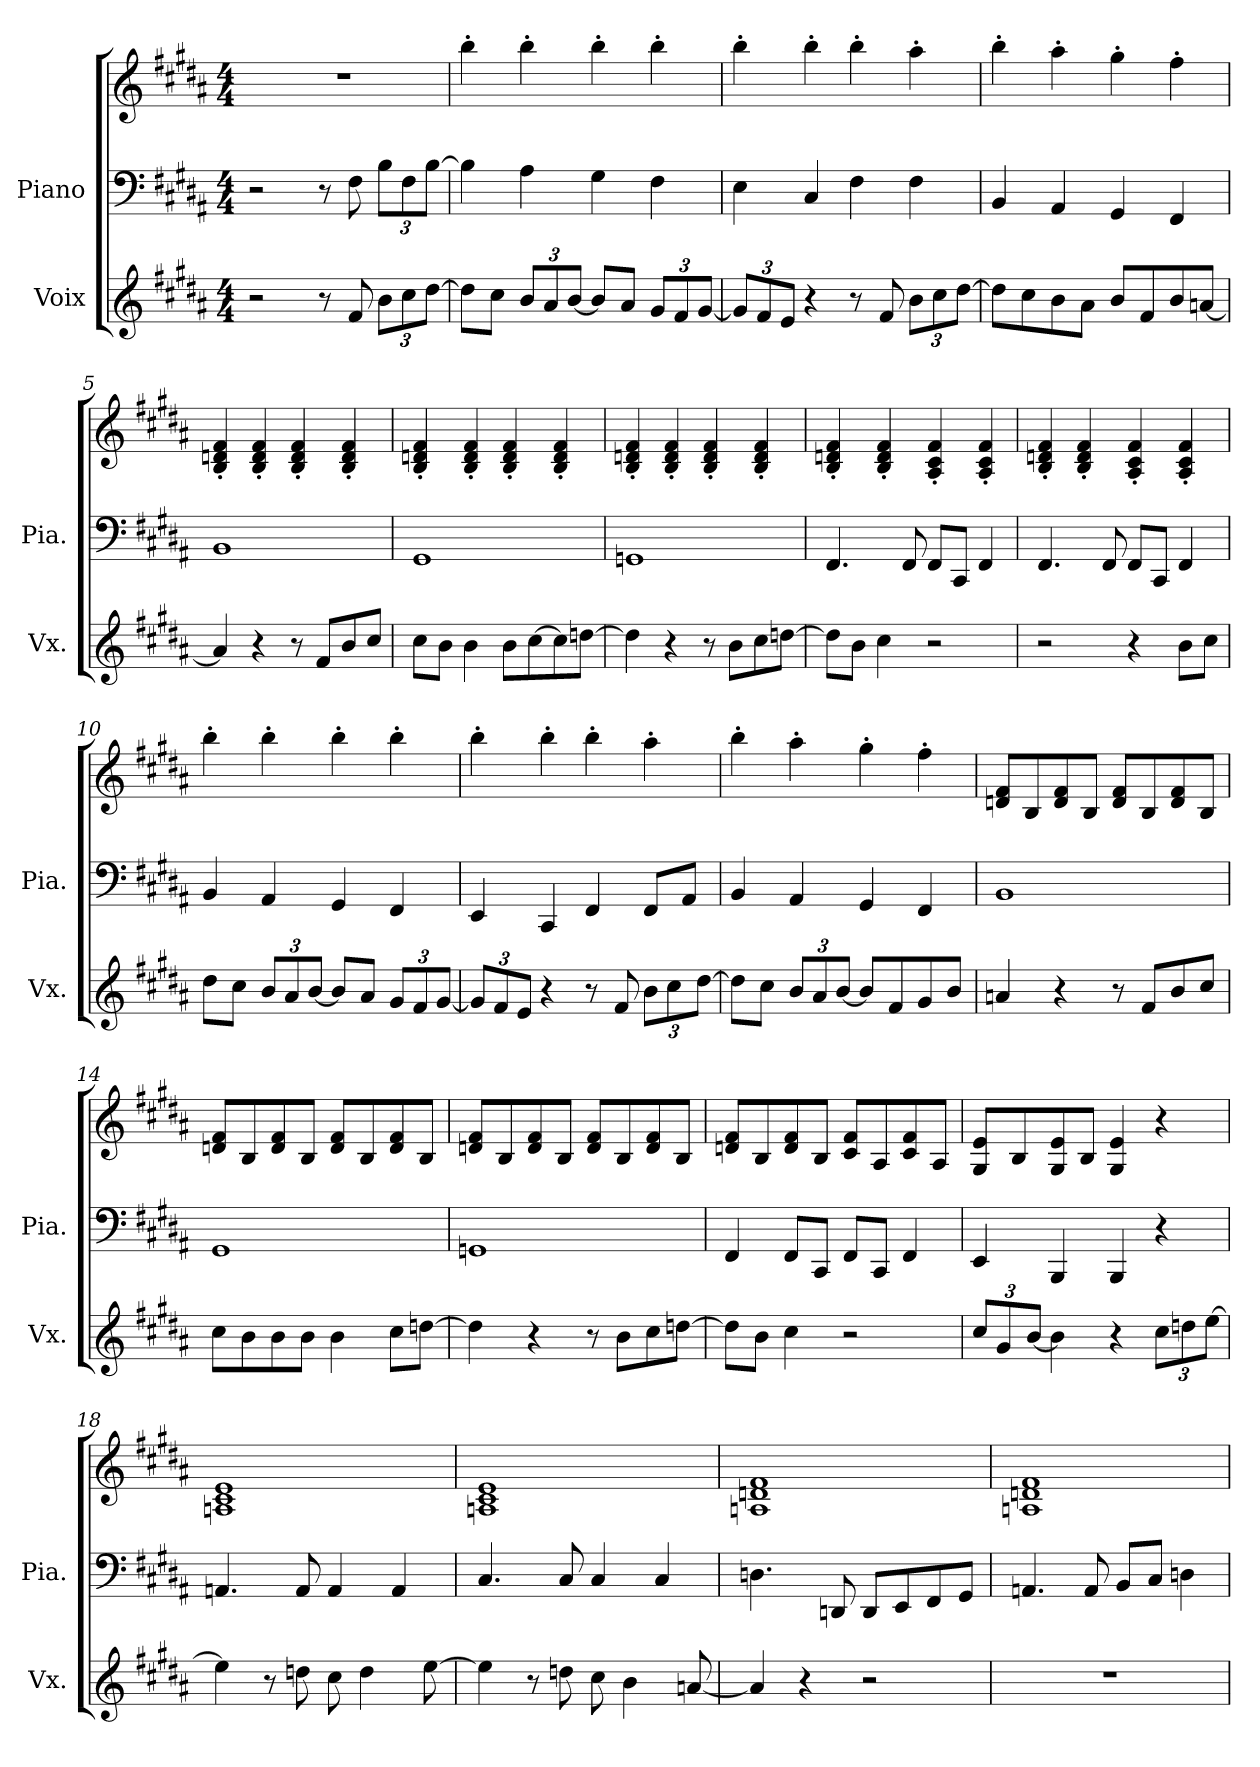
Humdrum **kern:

**kern	**kern	**kern
*part2	*part1	*part1
*staff3	*staff2	*staff1
*I"Voix	*I"Piano	*
*I'Vx.	*I'Pia.	*
*clefG2	*clefF4	*clefG2
*k[f#c#g#d#a#]	*k[f#c#g#d#a#]	*k[f#c#g#d#a#]
*M4/4	*M4/4	*M4/4
=1	=1	=1
2r	2r	1r
8r	8r	.
8f#/	8F#\	.
*Xbrackettup	*Xbrackettup	*
12b\L	12B\L	.
12cc#\	12F#\	.
[12dd#\J	[12B\J	.
=2	=2	=2
8dd#\L]	4B\]	4bb'\
8cc#\J	.	.
12b/L	4A#\	4bb'\
12a#/	.	.
[12b/J	.	.
8b/L]	4G#\	4bb'\
8a#/J	.	.
12g#/L	4F#\	4bb'\
12f#/	.	.
[12g#/J	.	.
=3	=3	=3
12g#/L]	4E\	4bb'\
12f#/	.	.
12e/J	.	.
4r	4C#/	4bb'\
8r	4F#\	4bb'\
8f#/	.	.
12b\L	4F#\	4aa#'\
12cc#\	.	.
[12dd#\J	.	.
=4	=4	=4
8dd#\L]	4BB/	4bb'\
8cc#\	.	.
8b\	4AA#/	4aa#'\
8a#\J	.	.
8b/L	4GG#/	4gg#'\
8f#/	.	.
8b/	4FF#/	4ff#'\
[8an/J	.	.
!!LO:LB:g=z
=5	=5	=5
4a/]	1BB	4B/' 4dn/' 4f#/'
4r	.	4B/' 4d/' 4f#/'
8r	.	4B/' 4d/' 4f#/'
8f#/L	.	.
8b/	.	4B/' 4d/' 4f#/'
8cc#/J	.	.
=6	=6	=6
8cc#\L	1GG#	4B/' 4dn/' 4f#/'
8b\J	.	.
4b\	.	4B/' 4d/' 4f#/'
8b\L	.	4B/' 4d/' 4f#/'
[8cc#\	.	.
8cc#\]	.	4B/' 4d/' 4f#/'
[8ddn\J	.	.
=7	=7	=7
4dd\]	1GGn	4B/' 4dn/' 4f#/'
4r	.	4B/' 4d/' 4f#/'
8r	.	4B/' 4d/' 4f#/'
8b\L	.	.
8cc#\	.	4B/' 4d/' 4f#/'
[8ddn\J	.	.
=8	=8	=8
8dd\L]	4.FF#/	4B/' 4dn/' 4f#/'
8b\J	.	.
4cc#\	.	4B/' 4d/' 4f#/'
.	8FF#/	.
2r	8FF#/L	4A#/' 4c#/' 4f#/'
.	8CC#/J	.
.	4FF#/	4A#/' 4c#/' 4f#/'
=9	=9	=9
2r	4.FF#/	4B/' 4dn/' 4f#/'
.	.	4B/' 4d/' 4f#/'
.	8FF#/	.
4r	8FF#/L	4A#/' 4c#/' 4f#/'
.	8CC#/J	.
8b\L	4FF#/	4A#/' 4c#/' 4f#/'
8cc#\J	.	.
!!LO:LB:g=z
=10	=10	=10
8dd#\L	4BB/	4bb'\
8cc#\J	.	.
12b/L	4AA#/	4bb'\
12a#/	.	.
[12b/J	.	.
8b/L]	4GG#/	4bb'\
8a#/J	.	.
12g#/L	4FF#/	4bb'\
12f#/	.	.
[12g#/J	.	.
=11	=11	=11
12g#/L]	4EE/	4bb'\
12f#/	.	.
12e/J	.	.
4r	4CC#/	4bb'\
8r	4FF#/	4bb'\
8f#/	.	.
12b\L	8FF#/L	4aa#'\
12cc#\	.	.
.	8AA#/J	.
[12dd#\J	.	.
=12	=12	=12
8dd#\L]	4BB/	4bb'\
8cc#\J	.	.
12b/L	4AA#/	4aa#'\
12a#/	.	.
[12b/J	.	.
8b/L]	4GG#/	4gg#'\
8f#/	.	.
8g#/	4FF#/	4ff#'\
8b/J	.	.
=13	=13	=13
4an/	1BB	8dn/ 8f#/L
.	.	8B/
4r	.	8d/ 8f#/
.	.	8B/J
8r	.	8d/ 8f#/L
8f#/L	.	8B/
8b/	.	8d/ 8f#/
8cc#/J	.	8B/J
!!LO:LB:g=z
=14	=14	=14
8cc#\L	1GG#	8dn/ 8f#/L
8b\	.	8B/
8b\	.	8d/ 8f#/
8b\J	.	8B/J
4b\	.	8d/ 8f#/L
.	.	8B/
8cc#\L	.	8d/ 8f#/
[8ddn\J	.	8B/J
=15	=15	=15
4dd\]	1GGn	8dn/ 8f#/L
.	.	8B/
4r	.	8d/ 8f#/
.	.	8B/J
8r	.	8d/ 8f#/L
8b\L	.	8B/
8cc#\	.	8d/ 8f#/
[8ddn\J	.	8B/J
=16	=16	=16
8dd\L]	4FF#/	8dn/ 8f#/L
8b\J	.	8B/
4cc#\	8FF#/L	8d/ 8f#/
.	8CC#/J	8B/J
2r	8FF#/L	8c#/ 8f#/L
.	8CC#/J	8A#/
.	4FF#/	8c#/ 8f#/
.	.	8A#/J
=17	=17	=17
12cc#/L	4EE/	8G#/ 8e/L
12g#/	.	.
.	.	8B/
[12b/J	.	.
4b\]	4BBB/	8G#/ 8e/
.	.	8B/J
4r	4BBB/	4G#/ 4e/
12cc#\L	4r	4r
12ddn\	.	.
[12ee\J	.	.
!!LO:PB:g=z
=18	=18	=18
4ee\]	4.AAn/	1An 1c# 1e
8r	.	.
8ddn\	8AA/	.
8cc#\	4AA/	.
4dd\	.	.
.	4AA/	.
[8ee\	.	.
=19	=19	=19
4ee\]	4.C#/	1An 1c# 1e
8r	.	.
8ddn\	8C#/	.
8cc#\	4C#/	.
4b\	.	.
.	4C#/	.
[8an/	.	.
=20	=20	=20
4a/]	4.Dn\	1An 1dn 1f#
4r	.	.
.	8DDn/	.
2r	8DD/L	.
.	8EE/	.
.	8FF#/	.
.	8GG#/J	.
=21	=21	=21
1r	4.AAn/	1An 1dn 1f#
.	8AA/	.
.	8BB/L	.
.	8C#/J	.
.	4Dn\	.
=	=	=
*-	*-	*-
